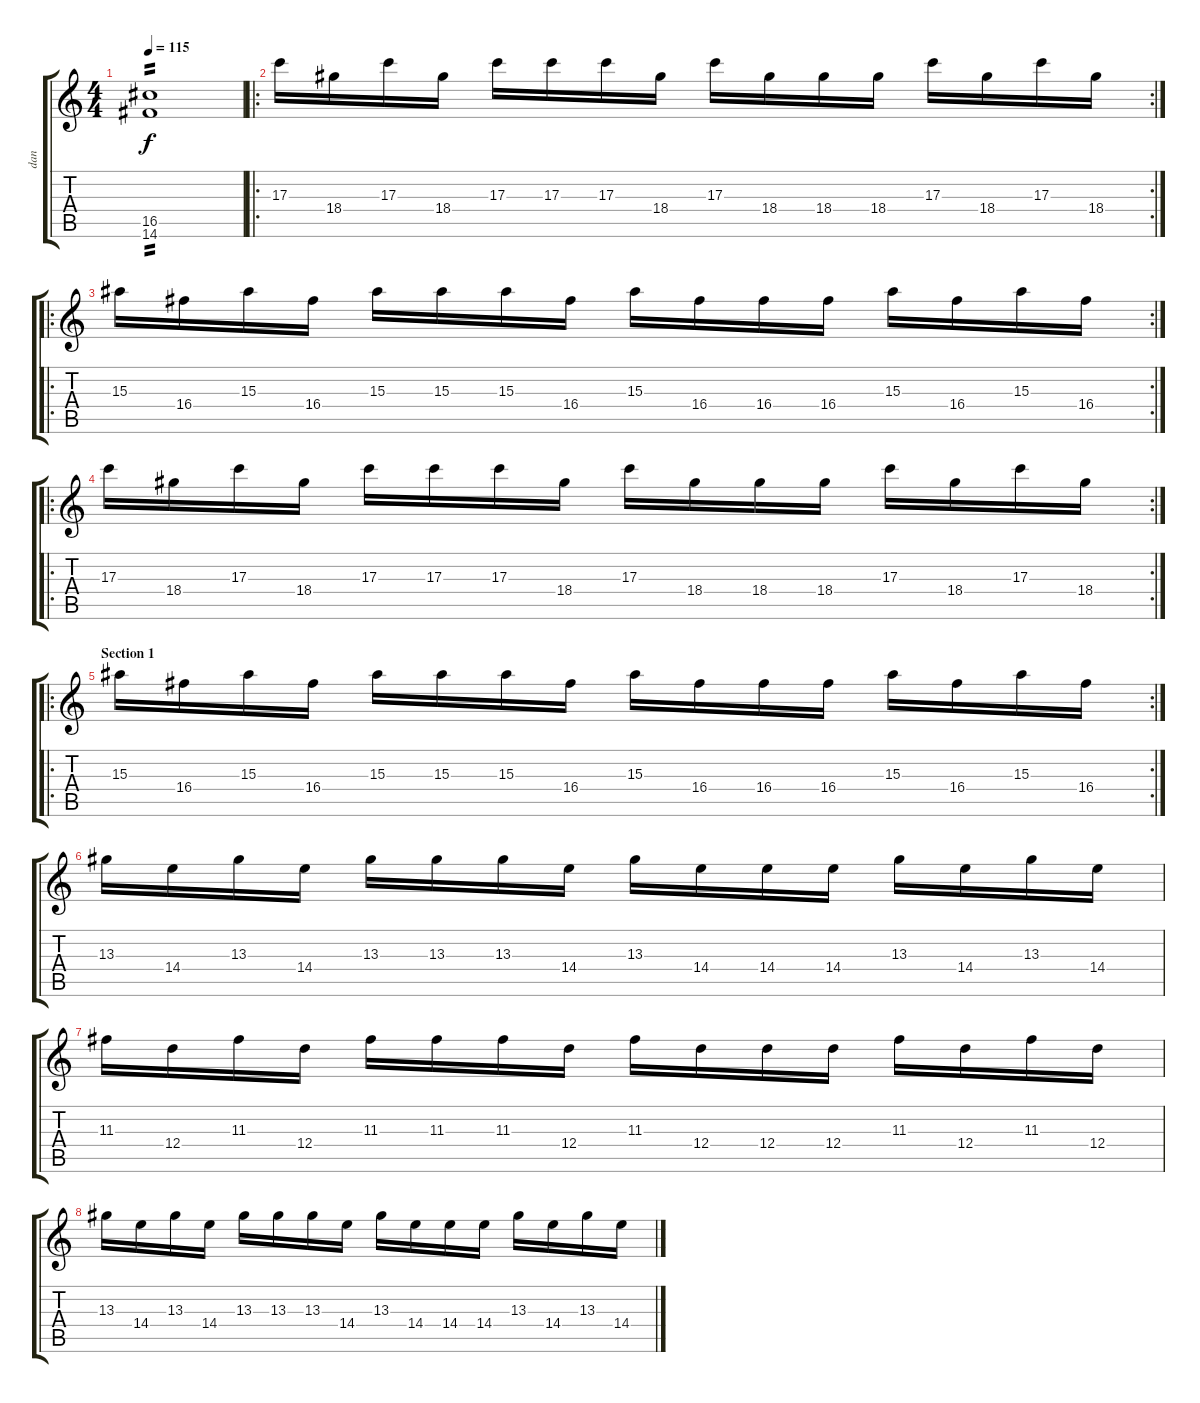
\track ("dan" "dan") {instrument distortionguitar}
\staff {score tabs}
\tuning (E4 B3 G3 D3 A2 E2) {hide}
\ts (4 4)
\tempo 115
\clef g2
\ks c
(16.5 14.6).1{tp 2 dy f} |
\ro
\rc 2
17.3.16 18.4.16 17.3.16 18.4.16 17.3.16 17.3.16 17.3.16 18.4.16 17.3.16 18.4.16 18.4.16 18.4.16 17.3.16 18.4.16 17.3.16 18.4.16 |
\ro
\rc 2
15.3.16 16.4.16 15.3.16 16.4.16 15.3.16 15.3.16 15.3.16 16.4.16 15.3.16 16.4.16 16.4.16 16.4.16 15.3.16 16.4.16 15.3.16 16.4.16 |
\ro
\rc 2
17.3.16 18.4.16 17.3.16 18.4.16 17.3.16 17.3.16 17.3.16 18.4.16 17.3.16 18.4.16 18.4.16 18.4.16 17.3.16 18.4.16 17.3.16 18.4.16 |
\ro
\rc 2
\section ("" "Section 1")
15.3.16 16.4.16 15.3.16 16.4.16 15.3.16 15.3.16 15.3.16 16.4.16 15.3.16 16.4.16 16.4.16 16.4.16 15.3.16 16.4.16 15.3.16 16.4.16 |
13.3.16 14.4.16 13.3.16 14.4.16 13.3.16 13.3.16 13.3.16 14.4.16 13.3.16 14.4.16 14.4.16 14.4.16 13.3.16 14.4.16 13.3.16 14.4.16 |
11.3.16 12.4.16 11.3.16 12.4.16 11.3.16 11.3.16 11.3.16 12.4.16 11.3.16 12.4.16 12.4.16 12.4.16 11.3.16 12.4.16 11.3.16 12.4.16 |
13.3.16 14.4.16 13.3.16 14.4.16 13.3.16 13.3.16 13.3.16 14.4.16 13.3.16 14.4.16 14.4.16 14.4.16 13.3.16 14.4.16 13.3.16 14.4.16
